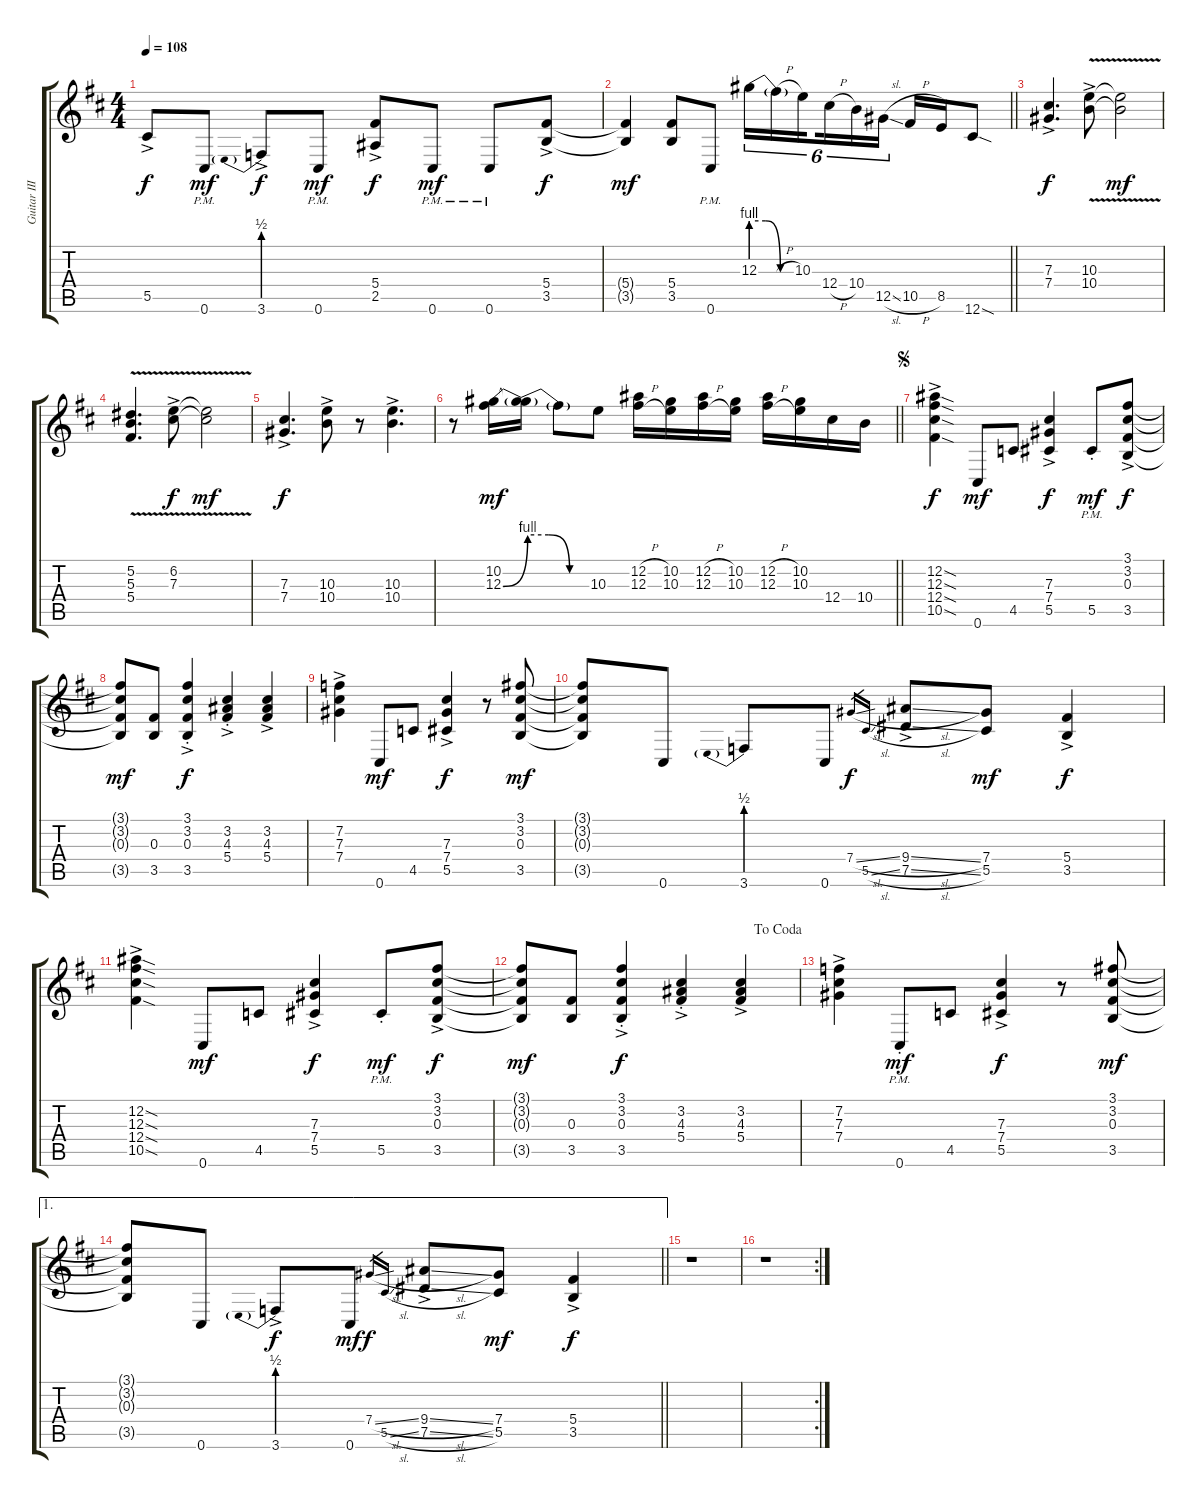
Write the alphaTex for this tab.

\track ("Guitar III" "Guitar III") {instrument distortionguitar}
\staff {score tabs}
\tuning (Eb4 Bb3 Gb3 Db3 Ab2 Db2) {hide}
\ts (4 4)
\tempo 108
\clef g2
\ks d
5.5{ac}.8{dy f} 0.6{pm}.8{dy mf} 3.6{be (prebend 0 2 60 2) ac}.8{dy f} 0.6{pm}.8{dy mf} (5.4{ac} 2.5{ac}).8{dy f} 0.6{pm}.8{dy mf} 0.6{pm}.8 (5.4{ac} 3.5{ac}).8{dy f} |
\barLineRight lightlight
(5.4{t} 3.5{t}).4{dy mf} (5.4 3.5).8 0.6{pm}.8 12.3{be (custom 0 4 20 4 40 0 60 0)}.16{tu (6 4)} 12.3{h t}.16{tu (6 4)} 10.3.16{tu (6 4) beam splitsecondary} 12.4{h}.16{tu (6 4)} 10.4.16{tu (6 4)} 12.5{sl}.16{tu (6 4)} 10.5{h}.16 8.5.16 12.6{sod}.8 |
(7.3{ac} 7.4{ac}).4{d dy f} (10.3{v ac} 10.4{v ac}).8 (10.3{v t} 10.4{v t}).2{dy mf} |
(5.2{v} 5.3{v} 5.4{v}).4{d} (6.2{v ac} 7.3{v ac}).8{dy f} (6.2{v t} 7.3{v t}).2{dy mf} |
(7.3{ac} 7.4{ac}).4{d dy f} (10.3{ac} 10.4{ac}).8 r.8 (10.3{ac} 10.4{ac}).4{d} |
\barLineRight lightlight
r.8 (10.2 12.3{be (bend 0 0 60 4)}).16{dy mf} (10.2{t} 12.3{be (custom 0 4 20 4 40 0 60 0) t}).16 12.3{t}.8 10.3.8 (12.2{h} 12.3{h}).16 (10.2 10.3).16 (12.2{h} 12.3{h}).16 (10.2 10.3).16 (12.2{h} 12.3{h}).16 (10.2 10.3).16 12.4.16 10.4.16 |
\jump segno
(12.2{sod ac} 12.3{sod ac} 12.4{sod ac} 10.5{sod ac}).4{dy f} 0.6.8{dy mf} 4.5.8 (7.3{ac} 7.4{ac} 5.5{ac}).4{dy f} 5.5{pm st}.8{dy mf} (3.1{ac} 3.2{ac} 0.3{ac} 3.5{ac}).8{dy f} |
(3.1{t} 3.2{t} 0.3{t} 3.5{t}).8{dy mf} (0.3 3.5).8 (3.1{ac st} 3.2{ac st} 0.3{ac st} 3.5{ac st}).4{dy f} (3.2{ac st} 4.3{ac st} 5.4{ac st}).4 (3.2{ac} 4.3{ac} 5.4{ac}).4 |
(7.2{ac} 7.3{ac} 7.4{ac}).4 0.6.8{dy mf} 4.5.8 (7.3{ac} 7.4{ac} 5.5{ac}).4{dy f} r.8 (3.1 3.2 0.3 3.5).8{dy mf} |
(3.1{t} 3.2{t} 0.3{t} 3.5{t}).8 0.6.8 3.6{be (prebend 0 2 60 2)}.8 0.6.8 7.4{sl}.16{gr dy f} 5.5{sl}.16{gr} (9.4{sl ac} 7.5{sl ac}).8 (7.4 5.5).8{dy mf} (5.4{ac} 3.5{ac}).4{dy f} |
(12.2{sod ac} 12.3{sod ac} 12.4{sod ac} 10.5{sod ac}).4 0.6.8{dy mf} 4.5.8 (7.3{ac} 7.4{ac} 5.5{ac}).4{dy f} 5.5{pm st}.8{dy mf} (3.1{ac} 3.2{ac} 0.3{ac} 3.5{ac}).8{dy f} |
\jump dacoda
(3.1{t} 3.2{t} 0.3{t} 3.5{t}).8{dy mf} (0.3 3.5).8 (3.1{ac st} 3.2{ac st} 0.3{ac st} 3.5{ac st}).4{dy f} (3.2{ac st} 4.3{ac st} 5.4{ac st}).4 (3.2{ac} 4.3{ac} 5.4{ac}).4 |
(7.2{ac} 7.3{ac} 7.4{ac}).4 0.6{pm st}.8{dy mf} 4.5.8 (7.3{ac} 7.4{ac} 5.5{ac}).4{dy f} r.8 (3.1 3.2 0.3 3.5).8{dy mf} |
\ae 1
\barLineRight lightlight
(3.1{t} 3.2{t} 0.3{t} 3.5{t}).8 0.6.8 3.6{be (prebend 0 2 60 2) ac}.8{dy f} 0.6.8{dy mf} 7.4{sl}.16{gr dy f} 5.5{sl}.16{gr} (9.4{sl ac} 7.5{sl ac}).8 (7.4 5.5).8{dy mf} (5.4{ac} 3.5{ac}).4{dy f} |
r.1 |
\rc 2
r.1
